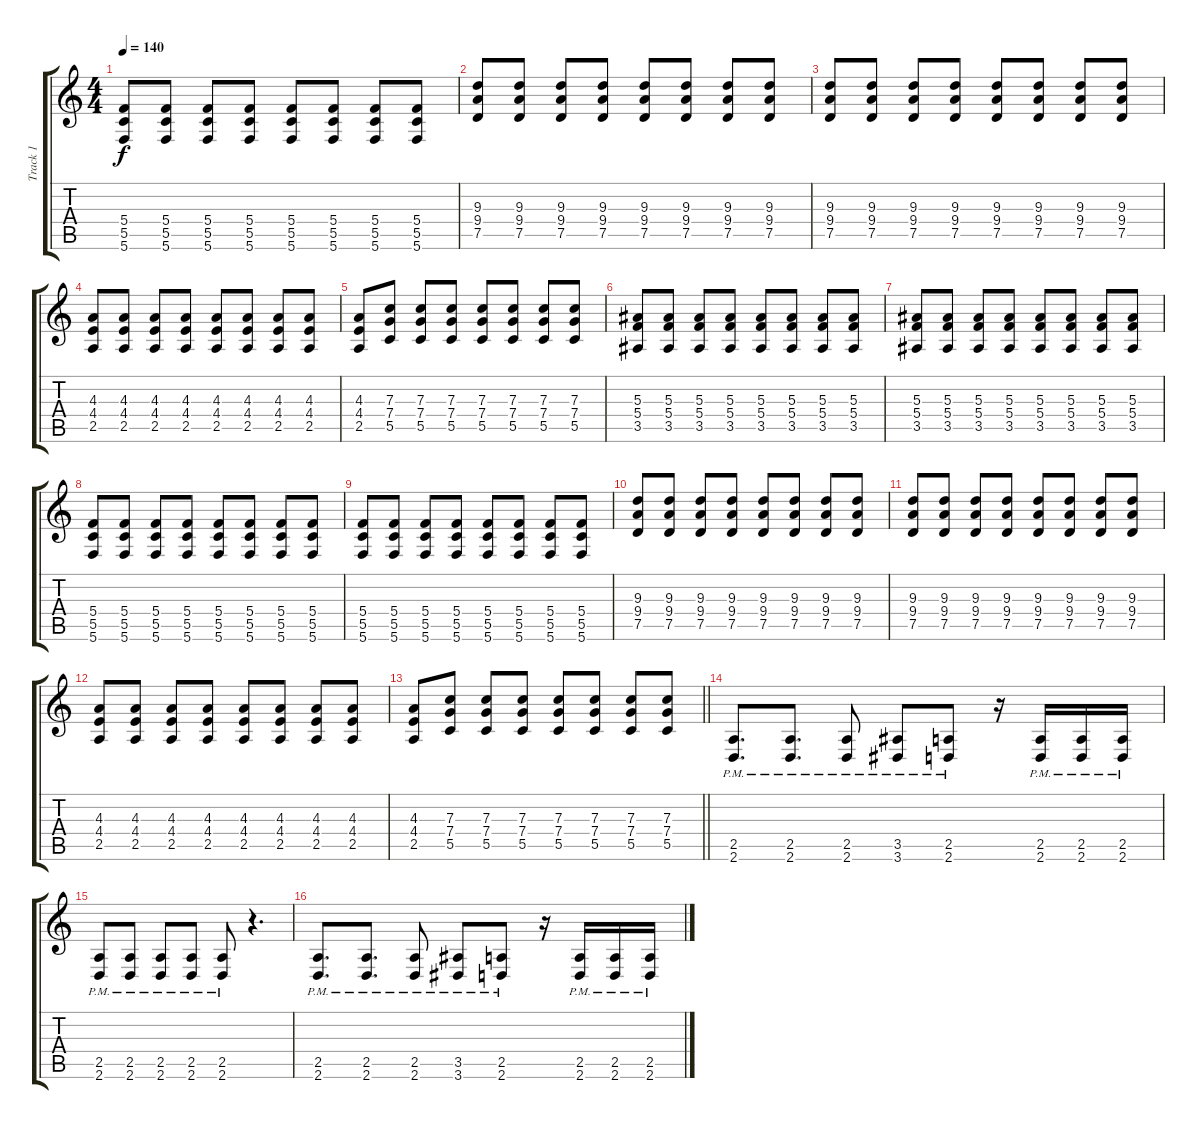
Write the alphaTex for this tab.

\track ("Track 1" "Track 1") {instrument distortionguitar}
\staff {score tabs}
\tuning (D4 A3 F3 C3 G2 C2) {hide}
\ts (4 4)
\tempo 140
\clef g2
\ks c
(5.4 5.5 5.6).8{dy f} (5.4 5.5 5.6).8 (5.4 5.5 5.6).8 (5.4 5.5 5.6).8 (5.4 5.5 5.6).8 (5.4 5.5 5.6).8 (5.4 5.5 5.6).8 (5.4 5.5 5.6).8 |
(9.3 9.4 7.5).8 (9.3 9.4 7.5).8 (9.3 9.4 7.5).8 (9.3 9.4 7.5).8 (9.3 9.4 7.5).8 (9.3 9.4 7.5).8 (9.3 9.4 7.5).8 (9.3 9.4 7.5).8 |
(9.3 9.4 7.5).8 (9.3 9.4 7.5).8 (9.3 9.4 7.5).8 (9.3 9.4 7.5).8 (9.3 9.4 7.5).8 (9.3 9.4 7.5).8 (9.3 9.4 7.5).8 (9.3 9.4 7.5).8 |
(4.3 4.4 2.5).8 (4.3 4.4 2.5).8 (4.3 4.4 2.5).8 (4.3 4.4 2.5).8 (4.3 4.4 2.5).8 (4.3 4.4 2.5).8 (4.3 4.4 2.5).8 (4.3 4.4 2.5).8 |
(4.3 4.4 2.5).8 (7.3 7.4 5.5).8 (7.3 7.4 5.5).8 (7.3 7.4 5.5).8 (7.3 7.4 5.5).8 (7.3 7.4 5.5).8 (7.3 7.4 5.5).8 (7.3 7.4 5.5).8 |
(5.3 5.4 3.5).8 (5.3 5.4 3.5).8 (5.3 5.4 3.5).8 (5.3 5.4 3.5).8 (5.3 5.4 3.5).8 (5.3 5.4 3.5).8 (5.3 5.4 3.5).8 (5.3 5.4 3.5).8 |
(5.3 5.4 3.5).8 (5.3 5.4 3.5).8 (5.3 5.4 3.5).8 (5.3 5.4 3.5).8 (5.3 5.4 3.5).8 (5.3 5.4 3.5).8 (5.3 5.4 3.5).8 (5.3 5.4 3.5).8 |
(5.4 5.5 5.6).8 (5.4 5.5 5.6).8 (5.4 5.5 5.6).8 (5.4 5.5 5.6).8 (5.4 5.5 5.6).8 (5.4 5.5 5.6).8 (5.4 5.5 5.6).8 (5.4 5.5 5.6).8 |
(5.4 5.5 5.6).8 (5.4 5.5 5.6).8 (5.4 5.5 5.6).8 (5.4 5.5 5.6).8 (5.4 5.5 5.6).8 (5.4 5.5 5.6).8 (5.4 5.5 5.6).8 (5.4 5.5 5.6).8 |
(9.3 9.4 7.5).8 (9.3 9.4 7.5).8 (9.3 9.4 7.5).8 (9.3 9.4 7.5).8 (9.3 9.4 7.5).8 (9.3 9.4 7.5).8 (9.3 9.4 7.5).8 (9.3 9.4 7.5).8 |
(9.3 9.4 7.5).8 (9.3 9.4 7.5).8 (9.3 9.4 7.5).8 (9.3 9.4 7.5).8 (9.3 9.4 7.5).8 (9.3 9.4 7.5).8 (9.3 9.4 7.5).8 (9.3 9.4 7.5).8 |
(4.3 4.4 2.5).8 (4.3 4.4 2.5).8 (4.3 4.4 2.5).8 (4.3 4.4 2.5).8 (4.3 4.4 2.5).8 (4.3 4.4 2.5).8 (4.3 4.4 2.5).8 (4.3 4.4 2.5).8 |
\barLineRight lightlight
(4.3 4.4 2.5).8 (7.3 7.4 5.5).8 (7.3 7.4 5.5).8 (7.3 7.4 5.5).8 (7.3 7.4 5.5).8 (7.3 7.4 5.5).8 (7.3 7.4 5.5).8 (7.3 7.4 5.5).8 |
(2.5{pm} 2.6{pm}).8{d} (2.5{pm} 2.6{pm}).8{d} (2.5{pm} 2.6{pm}).8 (3.5{pm} 3.6{pm}).8 (2.5{pm} 2.6{pm}).8 r.16 (2.5{pm} 2.6{pm}).16 (2.5{pm} 2.6{pm}).16 (2.5{pm} 2.6{pm}).16 |
(2.5{pm} 2.6{pm}).8 (2.5{pm} 2.6{pm}).8 (2.5{pm} 2.6{pm}).8 (2.5{pm} 2.6{pm}).8 (2.5{pm} 2.6{pm}).8 r.4{d} |
(2.5{pm} 2.6{pm}).8{d} (2.5{pm} 2.6{pm}).8{d} (2.5{pm} 2.6{pm}).8 (3.5{pm} 3.6{pm}).8 (2.5{pm} 2.6{pm}).8 r.16 (2.5{pm} 2.6{pm}).16 (2.5{pm} 2.6{pm}).16 (2.5{pm} 2.6{pm}).16
